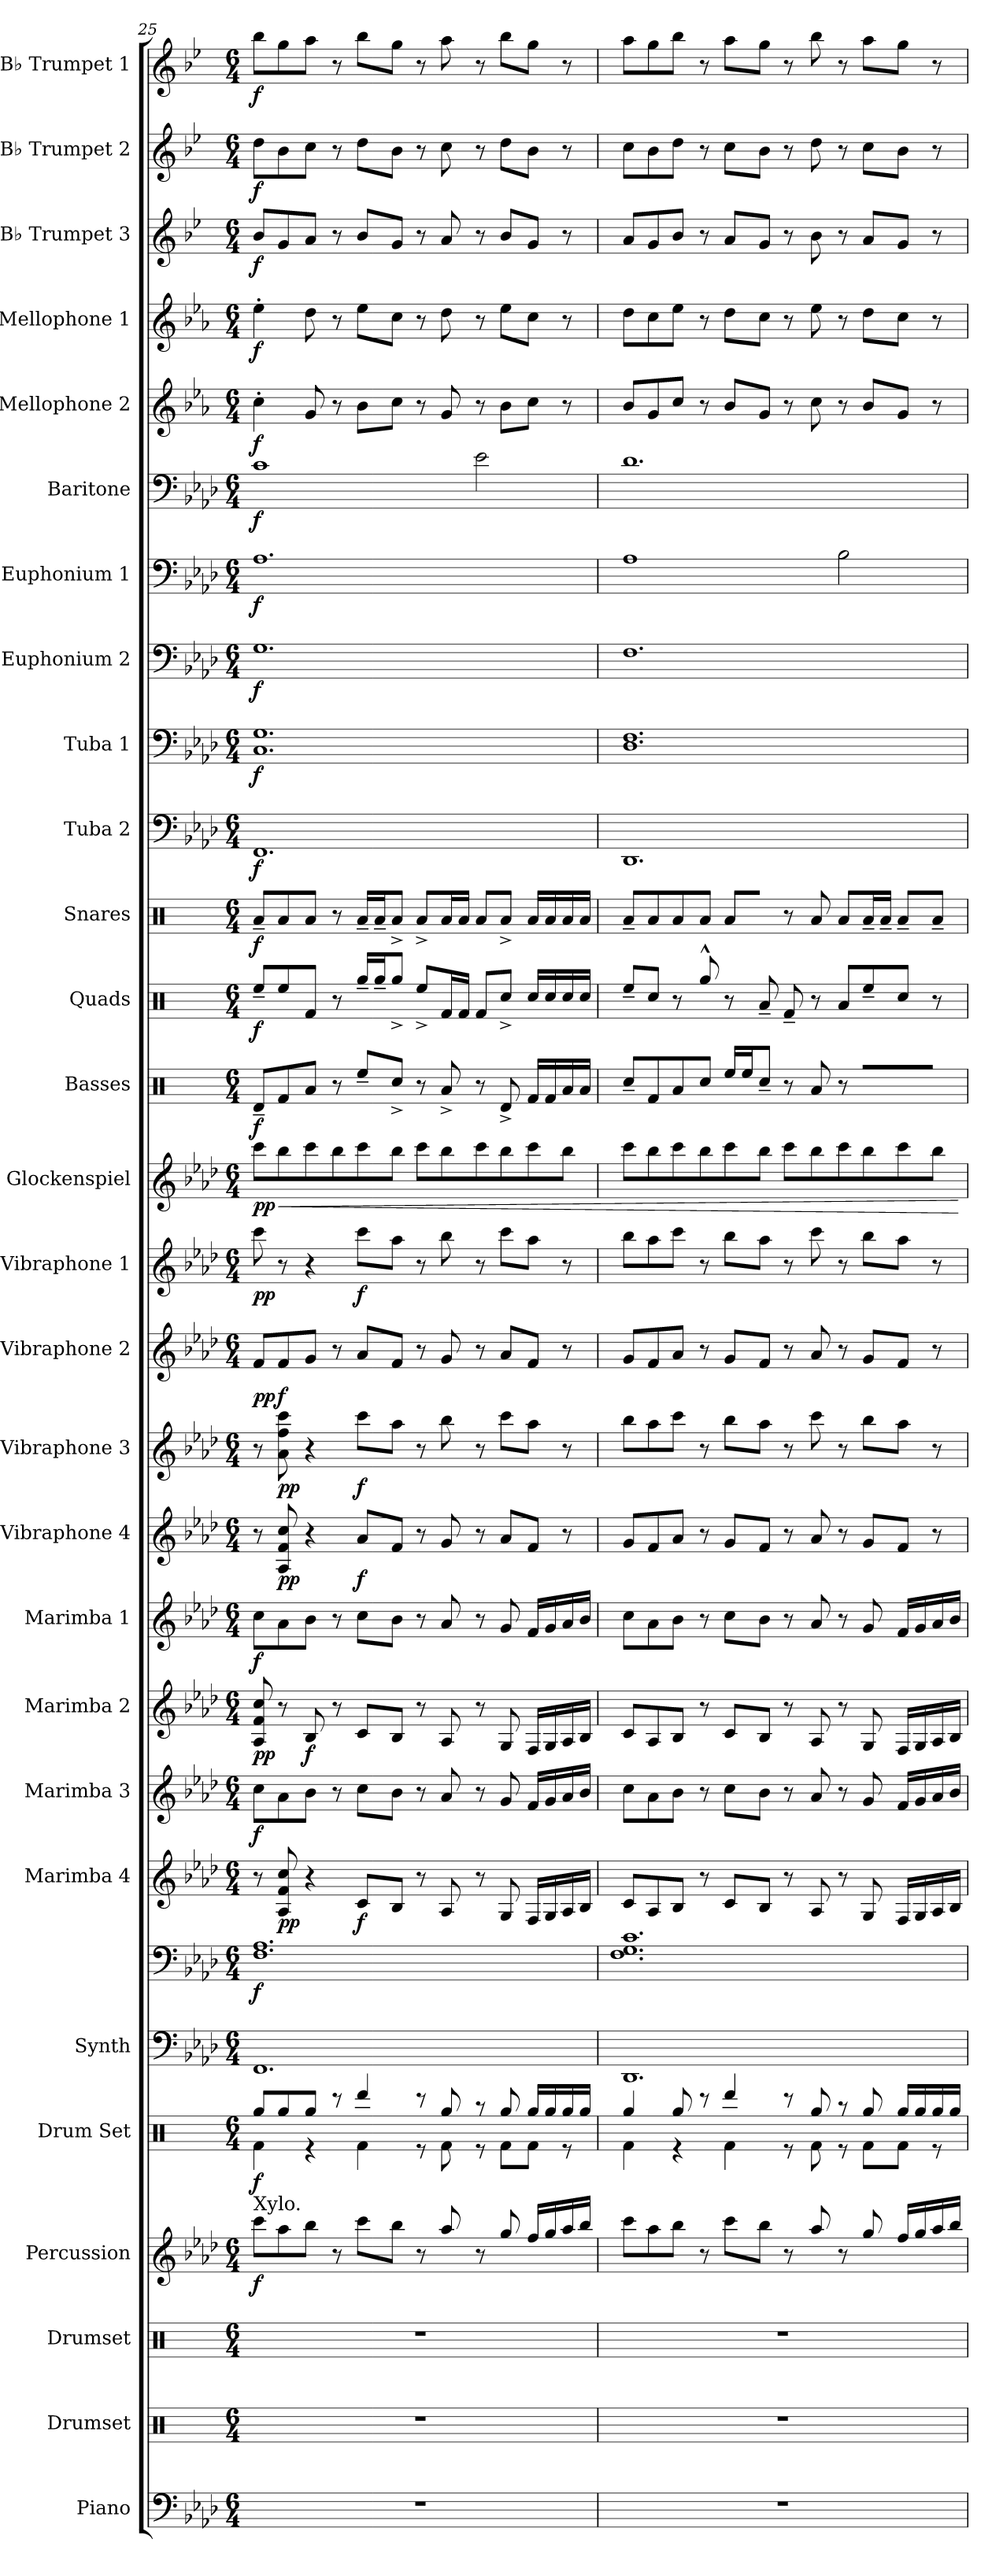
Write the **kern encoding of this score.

**kern	**kern	**kern	**kern	**dynam	**kern	**dynam	**kern	**kern	**dynam	**kern	**dynam	**kern	**dynam	**kern	**dynam	**kern	**dynam	**kern	**dynam	**kern	**dynam	**kern	**dynam	**kern	**dynam	**kern	**dynam	**kern	**dynam	**kern	**dynam	**kern	**dynam	**kern	**dynam	**kern	**dynam	**kern	**dynam	**kern	**dynam	**kern	**dynam	**kern	**dynam	**kern	**dynam	**kern	**dynam	**kern	**dynam	**kern	**dynam
*part28	*part27	*part26	*part25	*part25	*part24	*part24	*part23	*part23	*part23	*part22	*part22	*part21	*part21	*part20	*part20	*part19	*part19	*part18	*part18	*part17	*part17	*part16	*part16	*part15	*part15	*part14	*part14	*part13	*part13	*part12	*part12	*part11	*part11	*part10	*part10	*part9	*part9	*part8	*part8	*part7	*part7	*part6	*part6	*part5	*part5	*part4	*part4	*part3	*part3	*part2	*part2	*part1	*part1
*staff29	*staff28	*staff27	*staff26	*staff26	*staff25	*staff25	*staff24	*staff23	*staff23/24	*staff22	*staff22	*staff21	*staff21	*staff20	*staff20	*staff19	*staff19	*staff18	*staff18	*staff17	*staff17	*staff16	*staff16	*staff15	*staff15	*staff14	*staff14	*staff13	*staff13	*staff12	*staff12	*staff11	*staff11	*staff10	*staff10	*staff9	*staff9	*staff8	*staff8	*staff7	*staff7	*staff6	*staff6	*staff5	*staff5	*staff4	*staff4	*staff3	*staff3	*staff2	*staff2	*staff1	*staff1
*I"Piano	*I"Drumset	*I"Drumset	*I"Percussion	*	*I"Drum Set	*	*I"Synth	*	*	*I"Marimba 4	*	*I"Marimba 3	*	*I"Marimba 2	*	*I"Marimba 1	*	*I"Vibraphone 4	*	*I"Vibraphone 3	*	*I"Vibraphone 2	*	*I"Vibraphone 1	*	*I"Glockenspiel	*	*I"Basses	*	*I"Quads	*	*I"Snares	*	*I"Tuba 2	*	*I"Tuba 1	*	*I"Euphonium 2	*	*I"Euphonium 1	*	*I"Baritone	*	*I"Mellophone 2	*	*I"Mellophone 1	*	*I"B♭ Trumpet 3	*	*I"B♭ Trumpet 2	*	*I"B♭ Trumpet 1	*
*I'Pno.	*I'D. Set	*I'D. Set	*I'Perc.	*	*I'D. S.	*	*I'Synth	*	*	*I'Mrb. 4	*	*I'Mrb. 3	*	*I'Mrb. 2	*	*I'Mrb. 1	*	*I'Vibe. 4	*	*I'Vibe. 3	*	*I'Vibe. 2	*	*I'Vibe. 1	*	*I'Glock.	*	*I'B	*	*I'Q	*	*I'S	*	*I'Tuba 2	*	*I'Tuba 1	*	*I'Euph. 2	*	*I'Euph. 1	*	*I'Bar.	*	*I'Mello. 2	*	*I'Mello. 1	*	*I'B♭ Tpt. 3	*	*I'B♭ Tpt. 2	*	*I'B♭ Tpt. 1	*
*clefF4	*clefX	*clefX	*clefG2	*	*clefX	*	*clefF4	*clefF4	*	*clefG2	*	*clefG2	*	*clefG2	*	*clefG2	*	*clefG2	*	*clefG2	*	*clefG2	*	*clefG2	*	*clefG2	*	*clefX	*	*clefX	*	*clefX	*	*clefF4	*	*clefF4	*	*clefF4	*	*clefF4	*	*clefF4	*	*clefG2	*	*clefG2	*	*clefG2	*	*clefG2	*	*clefG2	*
*	*	*	*	*	*	*	*	*	*	*	*	*	*	*	*	*	*	*	*	*	*	*	*	*	*	*ITrd-14c-24	*	*	*	*	*	*	*	*	*	*	*	*	*	*	*	*	*	*ITrd4c7	*	*ITrd4c7	*	*ITrd1c2	*	*ITrd1c2	*	*ITrd1c2	*
*k[b-e-a-d-]	*k[]	*k[]	*k[b-e-a-d-]	*	*k[]	*	*k[b-e-a-d-]	*k[b-e-a-d-]	*	*k[b-e-a-d-]	*	*k[b-e-a-d-]	*	*k[b-e-a-d-]	*	*k[b-e-a-d-]	*	*k[b-e-a-d-]	*	*k[b-e-a-d-]	*	*k[b-e-a-d-]	*	*k[b-e-a-d-]	*	*k[b-e-a-d-]	*	*k[]	*	*k[]	*	*k[]	*	*k[b-e-a-d-]	*	*k[b-e-a-d-]	*	*k[b-e-a-d-]	*	*k[b-e-a-d-]	*	*k[b-e-a-d-]	*	*k[b-e-a-d-]	*	*k[b-e-a-d-]	*	*k[b-e-a-d-]	*	*k[b-e-a-d-]	*	*k[b-e-a-d-]	*
*M6/4	*M6/4	*M6/4	*M6/4	*	*M6/4	*	*M6/4	*M6/4	*	*M6/4	*	*M6/4	*	*M6/4	*	*M6/4	*	*M6/4	*	*M6/4	*	*M6/4	*	*M6/4	*	*M6/4	*	*M6/4	*	*M6/4	*	*M6/4	*	*M6/4	*	*M6/4	*	*M6/4	*	*M6/4	*	*M6/4	*	*M6/4	*	*M6/4	*	*M6/4	*	*M6/4	*	*M6/4	*
=25	=25	=25	=25	=25	=25	=25	=25	=25	=25	=25	=25	=25	=25	=25	=25	=25	=25	=25	=25	=25	=25	=25	=25	=25	=25	=25	=25	=25	=25	=25	=25	=25	=25	=25	=25	=25	=25	=25	=25	=25	=25	=25	=25	=25	=25	=25	=25	=25	=25	=25	=25	=25	=25
*	*	*	*	*	*^	*	*	*	*	*	*	*	*	*	*	*	*	*	*	*	*	*	*	*	*	*	*	*	*	*	*	*	*	*	*	*	*	*	*	*	*	*	*	*	*	*	*	*	*	*	*	*	*
!	!	!	!LO:TX:a:t=Xylo.	!	!	!	!	!	!	!	!	!	!	!	!	!	!	!	!	!	!	!	!	!	!	!	!	!	!	!	!	!	!	!	!	!	!	!	!	!	!	!	!	!	!	!	!	!	!	!	!	!	!	!
!	!	!	!	!LO:DY:b	!	!	!LO:DY:b	!	!	!LO:DY:b	!	!	!	!LO:DY:b	!	!LO:DY:b	!	!LO:DY:b	!	!	!	!	!	!LO:DY:b	!	!LO:DY:b	!	!LO:DY:b	!	!LO:DY:b	!	!LO:DY:b	!	!LO:DY:b	!	!LO:DY:b	!	!LO:DY:b	!	!LO:DY:b	!	!LO:DY:b	!	!LO:DY:b	!	!LO:DY:b	!	!LO:DY:b	!	!LO:DY:b	!	!LO:DY:b	!	!LO:DY:b
1.r	1.r	1.r	8ccc\L	f	8Rgg/L	4Rf\	f	1.FF	1.F 1.A-	f	8r	.	8cc\L	f	8A-/ 8f/ 8cc/	pp	8cc\L	f	8r	.	8r	.	8f/L	pp	8ccc\	pp	8ccccc\L	pp	8Rd~/L	f	8Ree~/L	f	8Ra~/L	f	1.FF	f	1.C 1.G	f	1.G	f	1.A-	f	1c	f	4f'\	f	4a-'\	f	8a-/L	f	8cc\L	f	8aa-\L	f
!	!	!	!	!	!	!	!	!	!	!	!	!LO:DY:b	!	!	!	!	!	!	!	!LO:DY:b	!	!LO:DY:b	!	!LO:DY:b	!	!	!	!LO:HP:b	!	!	!	!	!	!	!	!	!	!	!	!	!	!	!	!	!	!	!	!	!	!	!	!	!	!
.	.	.	8aa-\	.	8Rgg/	.	.	.	.	.	8A-/ 8f/ 8cc/	pp	8a-\	.	8r	.	8a-\	.	8A-/ 8f/ 8cc/	pp	8a-\ 8ff\ 8ccc\	pp	8f/	f	8r	.	8bbbb-\	<	8Rf/	.	8Ree/	.	8Ra/	.	.	.	.	.	.	.	.	.	.	.	.	.	.	.	8f/	.	8a-\	.	8ff\	.
!	!	!	!	!	!	!	!	!	!	!	!	!	!	!	!	!LO:DY:b	!	!	!	!	!	!	!	!	!	!	!	!	!	!	!	!	!	!	!	!	!	!	!	!	!	!	!	!	!	!	!	!	!	!	!	!	!	!
.	.	.	8bb-\J	.	8Rgg/J	4r	.	.	.	.	4r	.	8b-\J	.	8B-/	f	8b-\J	.	4r	.	4r	.	8g/J	.	4r	.	8ccccc\	.	8Ra/J	.	8Rf/J	.	8Ra/J	.	.	.	.	.	.	.	.	.	.	.	8c/	.	8g\	.	8g/J	.	8b-\J	.	8gg\J	.
.	.	.	8r	.	8r	.	.	.	.	.	.	.	8r	.	8r	.	8r	.	.	.	.	.	8r	.	.	.	8bbbb-\	.	8r	.	8r	.	8r	.	.	.	.	.	.	.	.	.	.	.	8r	.	8r	.	8r	.	8r	.	8r	.
!	!	!	!	!	!	!	!	!	!	!	!	!LO:DY:b	!	!	!	!	!	!	!	!LO:DY:b	!	!LO:DY:b	!	!	!	!LO:DY:b	!	!	!	!	!	!	!	!	!	!	!	!	!	!	!	!	!	!	!	!	!	!	!	!	!	!	!	!
.	.	.	8ccc\L	.	4Rddd/	4Rf\	.	.	.	.	8c/L	f	8cc\L	.	8c/L	.	8cc\L	.	8a-/L	f	8ccc\L	f	8a-/L	.	8ccc\L	f	8ccccc\	.	8Ree~/L	.	16Rgg~/LL	.	16Ra~/LL	.	.	.	.	.	.	.	.	.	.	.	8e-\L	.	8a-\L	.	8a-/L	.	8cc\L	.	8aa-\L	.
.	.	.	.	.	.	.	.	.	.	.	.	.	.	.	.	.	.	.	.	.	.	.	.	.	.	.	.	.	.	.	16Rgg~/J	.	16Ra~/J	.	.	.	.	.	.	.	.	.	.	.	.	.	.	.	.	.	.	.	.	.
.	.	.	8bb-\J	.	.	.	.	.	.	.	8B-/J	.	8b-\J	.	8B-/J	.	8b-\J	.	8f/J	.	8aa-\J	.	8f/J	.	8aa-\J	.	8bbbb-\J	.	8Rcc^/J	.	8Rgg^/J	.	8Ra^/J	.	.	.	.	.	.	.	.	.	.	.	8f\J	.	8f\J	.	8f/J	.	8a-\J	.	8ff\J	.
.	.	.	8r	.	8r	8r	.	.	.	.	8r	.	8r	.	8r	.	8r	.	8r	.	8r	.	8r	.	8r	.	8ccccc\L	.	8r	.	8Ree^/L	.	8Ra^/L	.	.	.	.	.	.	.	.	.	.	.	8r	.	8r	.	8r	.	8r	.	8r	.
.	.	.	8aa-/	.	8Rgg/	8Rf\	.	.	.	.	8A-/	.	8a-/	.	8A-/	.	8a-/	.	8g/	.	8bb-\	.	8g/	.	8bb-\	.	8bbbb-\	.	8Ra^/	.	16Rf/L	.	16Ra/L	.	.	.	.	.	.	.	.	.	.	.	8c/	.	8g\	.	8g/	.	8b-\	.	8gg\	.
.	.	.	.	.	.	.	.	.	.	.	.	.	.	.	.	.	.	.	.	.	.	.	.	.	.	.	.	.	.	.	16Rf/JJ	.	16Ra/JJ	.	.	.	.	.	.	.	.	.	.	.	.	.	.	.	.	.	.	.	.	.
.	.	.	8r	.	8r	8r	.	.	.	.	8r	.	8r	.	8r	.	8r	.	8r	.	8r	.	8r	.	8r	.	8ccccc\	.	8r	.	8Rf/L	.	8Ra/L	.	.	.	.	.	.	.	.	.	2e-\	.	8r	.	8r	.	8r	.	8r	.	8r	.
.	.	.	8gg/	.	8Rgg/	8Rf\L	.	.	.	.	8G/	.	8g/	.	8G/	.	8g/	.	8a-/L	.	8ccc\L	.	8a-/L	.	8ccc\L	.	8bbbb-\	.	8Rd^/	.	8Rcc^/J	.	8Ra^/J	.	.	.	.	.	.	.	.	.	.	.	8e-\L	.	8a-\L	.	8a-/L	.	8cc\L	.	8aa-\L	.
.	.	.	16ff/LL	.	16Rgg/LL	8Rf\J	.	.	.	.	16F/LL	.	16f/LL	.	16F/LL	.	16f/LL	.	8f/J	.	8aa-\J	.	8f/J	.	8aa-\J	.	8ccccc\	.	16Rf/LL	.	16Rcc/LL	.	16Ra/LL	.	.	.	.	.	.	.	.	.	.	.	8f\J	.	8f\J	.	8f/J	.	8a-\J	.	8ff\J	.
.	.	.	16gg/	.	16Rgg/	.	.	.	.	.	16G/	.	16g/	.	16G/	.	16g/	.	.	.	.	.	.	.	.	.	.	.	16Rf/	.	16Rcc/	.	16Ra/	.	.	.	.	.	.	.	.	.	.	.	.	.	.	.	.	.	.	.	.	.
.	.	.	16aa-/	.	16Rgg/	8r	.	.	.	.	16A-/	.	16a-/	.	16A-/	.	16a-/	.	8r	.	8r	.	8r	.	8r	.	8bbbb-\J	.	16Ra/	.	16Rcc/	.	16Ra/	.	.	.	.	.	.	.	.	.	.	.	8r	.	8r	.	8r	.	8r	.	8r	.
.	.	.	16bb-/JJ	.	16Rgg/JJ	.	.	.	.	.	16B-/JJ	.	16b-/JJ	.	16B-/JJ	.	16b-/JJ	.	.	.	.	.	.	.	.	.	.	.	16Ra/JJ	.	16Rcc/JJ	.	16Ra/JJ	.	.	.	.	.	.	.	.	.	.	.	.	.	.	.	.	.	.	.	.	.
=26	=26	=26	=26	=26	=26	=26	=26	=26	=26	=26	=26	=26	=26	=26	=26	=26	=26	=26	=26	=26	=26	=26	=26	=26	=26	=26	=26	=26	=26	=26	=26	=26	=26	=26	=26	=26	=26	=26	=26	=26	=26	=26	=26	=26	=26	=26	=26	=26	=26	=26	=26	=26	=26	=26
1.r	1.r	1.r	8ccc\L	.	4Rgg/	4Rf\	.	1.DD-	1.F 1.G 1.c	.	8c/L	.	8cc\L	.	8c/L	.	8cc\L	.	8g/L	.	8bb-\L	.	8g/L	.	8bb-\L	.	8ccccc\L	.	8Rcc~/L	.	8Ree~/L	.	8Ra~/L	.	1.DD-	.	1.D- 1.F	.	1.F	.	1A-	.	1.d-	.	8e-/L	.	8g\L	.	8g/L	.	8b-\L	.	8gg\L	.
.	.	.	8aa-\	.	.	.	.	.	.	.	8A-/	.	8a-\	.	8A-/	.	8a-\	.	8f/	.	8aa-\	.	8f/	.	8aa-\	.	8bbbb-\	.	8Rf/	.	8Rcc/J	.	8Ra/	.	.	.	.	.	.	.	.	.	.	.	8c/	.	8f\	.	8f/	.	8a-\	.	8ff\	.
.	.	.	8bb-\J	.	8Rgg/	4r	.	.	.	.	8B-/J	.	8b-\J	.	8B-/J	.	8b-\J	.	8a-/J	.	8ccc\J	.	8a-/J	.	8ccc\J	.	8ccccc\	.	8Ra/	.	8r	.	8Ra/	.	.	.	.	.	.	.	.	.	.	.	8f/J	.	8a-\J	.	8a-/J	.	8cc\J	.	8aa-\J	.
.	.	.	8r	.	8r	.	.	.	.	.	8r	.	8r	.	8r	.	8r	.	8r	.	8r	.	8r	.	8r	.	8bbbb-\	.	8Rcc/J	.	8Rgg^^/	.	8Ra/J	.	.	.	.	.	.	.	.	.	.	.	8r	.	8r	.	8r	.	8r	.	8r	.
.	.	.	8ccc\L	.	4Rddd/	4Rf\	.	.	.	.	8c/L	.	8cc\L	.	8c/L	.	8cc\L	.	8g/L	.	8bb-\L	.	8g/L	.	8bb-\L	.	8ccccc\	.	16Ree/LL	.	8r	.	8Ra/L	.	.	.	.	.	.	.	.	.	.	.	8e-/L	.	8g\L	.	8g/L	.	8b-\L	.	8gg\L	.
.	.	.	.	.	.	.	.	.	.	.	.	.	.	.	.	.	.	.	.	.	.	.	.	.	.	.	.	.	16Ree/J	.	.	.	.	.	.	.	.	.	.	.	.	.	.	.	.	.	.	.	.	.	.	.	.	.
.	.	.	8bb-\J	.	.	.	.	.	.	.	8B-/J	.	8b-\J	.	8B-/J	.	8b-\J	.	8f/J	.	8aa-\J	.	8f/J	.	8aa-\J	.	8bbbb-\J	.	8Rcc~/J	.	8Ra~/	.	8R^^/J	.	.	.	.	.	.	.	.	.	.	.	8c/J	.	8f\J	.	8f/J	.	8a-\J	.	8ff\J	.
.	.	.	8r	.	8r	8r	.	.	.	.	8r	.	8r	.	8r	.	8r	.	8r	.	8r	.	8r	.	8r	.	8ccccc\L	.	8r	.	8Rf~/	.	8r	.	.	.	.	.	.	.	.	.	.	.	8r	.	8r	.	8r	.	8r	.	8r	.
.	.	.	8aa-/	.	8Rgg/	8Rf\	.	.	.	.	8A-/	.	8a-/	.	8A-/	.	8a-/	.	8a-/	.	8ccc\	.	8a-/	.	8ccc\	.	8bbbb-\	.	8Ra/	.	8r	.	8Ra/	.	.	.	.	.	.	.	.	.	.	.	8f\	.	8a-\	.	8a-\	.	8cc\	.	8aa-\	.
.	.	.	8r	.	8r	8r	.	.	.	.	8r	.	8r	.	8r	.	8r	.	8r	.	8r	.	8r	.	8r	.	8ccccc\	.	8r	.	8Ra/L	.	8Ra/L	.	.	.	.	.	.	.	2B-\	.	.	.	8r	.	8r	.	8r	.	8r	.	8r	.
.	.	.	8gg/	.	8Rgg/	8Rf\L	.	.	.	.	8G/	.	8g/	.	8G/	.	8g/	.	8g/L	.	8bb-\L	.	8g/L	.	8bb-\L	.	8bbbb-\	.	8R~/L	.	8Ree~/	.	16Ra~/L	.	.	.	.	.	.	.	.	.	.	.	8e-/L	.	8g\L	.	8g/L	.	8b-\L	.	8gg\L	.
.	.	.	.	.	.	.	.	.	.	.	.	.	.	.	.	.	.	.	.	.	.	.	.	.	.	.	.	.	.	.	.	.	16Ra~/JJ	.	.	.	.	.	.	.	.	.	.	.	.	.	.	.	.	.	.	.	.	.
.	.	.	16ff/LL	.	16Rgg/LL	8Rf\J	.	.	.	.	16F/LL	.	16f/LL	.	16F/LL	.	16f/LL	.	8f/J	.	8aa-\J	.	8f/J	.	8aa-\J	.	8ccccc\	.	8R/	.	8Rcc/J	.	8Ra~/L	.	.	.	.	.	.	.	.	.	.	.	8c/J	.	8f\J	.	8f/J	.	8a-\J	.	8ff\J	.
.	.	.	16gg/	.	16Rgg/	.	.	.	.	.	16G/	.	16g/	.	16G/	.	16g/	.	.	.	.	.	.	.	.	.	.	.	.	.	.	.	.	.	.	.	.	.	.	.	.	.	.	.	.	.	.	.	.	.	.	.	.	.
.	.	.	16aa-/	.	16Rgg/	8r	.	.	.	.	16A-/	.	16a-/	.	16A-/	.	16a-/	.	8r	.	8r	.	8r	.	8r	.	8bbbb-\J	.	8R/J	.	8r	.	8Ra~/J	.	.	.	.	.	.	.	.	.	.	.	8r	.	8r	.	8r	.	8r	.	8r	.
.	.	.	16bb-/JJ	.	16Rgg/JJ	.	.	.	.	.	16B-/JJ	.	16b-/JJ	.	16B-/JJ	.	16b-/JJ	.	.	.	.	.	.	.	.	.	.	.	.	.	.	.	.	.	.	.	.	.	.	.	.	.	.	.	.	.	.	.	.	.	.	.	.	.
*	*	*	*	*	*v	*v	*	*	*	*	*	*	*	*	*	*	*	*	*	*	*	*	*	*	*	*	*	*	*	*	*	*	*	*	*	*	*	*	*	*	*	*	*	*	*	*	*	*	*	*	*	*	*	*
.	.	.	.	.	.	.	.	.	.	.	.	.	.	.	.	.	.	.	.	.	.	.	.	.	.	.	[	.	.	.	.	.	.	.	.	.	.	.	.	.	.	.	.	.	.	.	.	.	.	.	.	.	.
=	=	=	=	=	=	=	=	=	=	=	=	=	=	=	=	=	=	=	=	=	=	=	=	=	=	=	=	=	=	=	=	=	=	=	=	=	=	=	=	=	=	=	=	=	=	=	=	=	=	=	=	=	=
*-	*-	*-	*-	*-	*-	*-	*-	*-	*-	*-	*-	*-	*-	*-	*-	*-	*-	*-	*-	*-	*-	*-	*-	*-	*-	*-	*-	*-	*-	*-	*-	*-	*-	*-	*-	*-	*-	*-	*-	*-	*-	*-	*-	*-	*-	*-	*-	*-	*-	*-	*-	*-	*-
